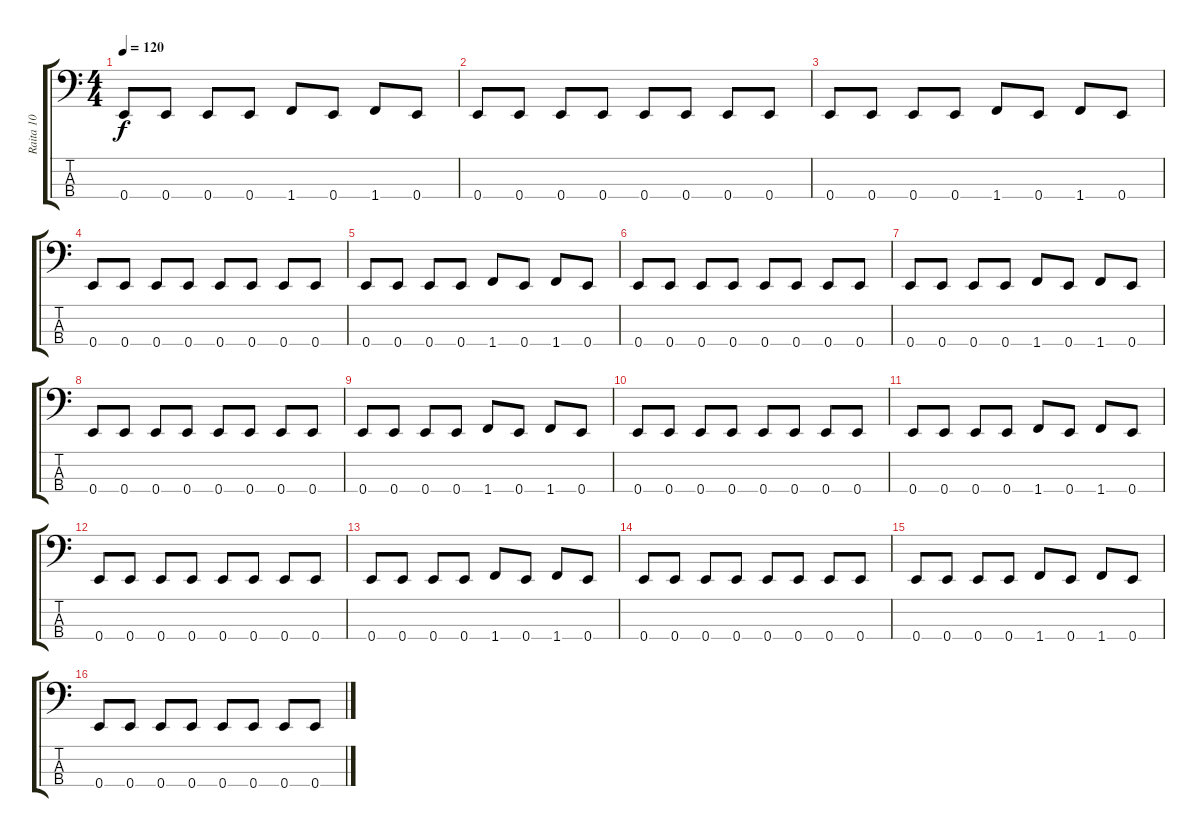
\track ("Raita 10" "Raita 10") {instrument electricbassfinger}
\staff {score tabs}
\tuning (G2 D2 A1 E1) {hide}
\ts (4 4)
\tempo 120
\clef f4
\ks c
0.4.8{dy f} 0.4.8 0.4.8 0.4.8 1.4.8 0.4.8 1.4.8 0.4.8 |
0.4.8 0.4.8 0.4.8 0.4.8 0.4.8 0.4.8 0.4.8 0.4.8 |
0.4.8 0.4.8 0.4.8 0.4.8 1.4.8 0.4.8 1.4.8 0.4.8 |
0.4.8 0.4.8 0.4.8 0.4.8 0.4.8 0.4.8 0.4.8 0.4.8 |
0.4.8 0.4.8 0.4.8 0.4.8 1.4.8 0.4.8 1.4.8 0.4.8 |
0.4.8 0.4.8 0.4.8 0.4.8 0.4.8 0.4.8 0.4.8 0.4.8 |
0.4.8 0.4.8 0.4.8 0.4.8 1.4.8 0.4.8 1.4.8 0.4.8 |
0.4.8 0.4.8 0.4.8 0.4.8 0.4.8 0.4.8 0.4.8 0.4.8 |
0.4.8 0.4.8 0.4.8 0.4.8 1.4.8 0.4.8 1.4.8 0.4.8 |
0.4.8 0.4.8 0.4.8 0.4.8 0.4.8 0.4.8 0.4.8 0.4.8 |
0.4.8 0.4.8 0.4.8 0.4.8 1.4.8 0.4.8 1.4.8 0.4.8 |
0.4.8 0.4.8 0.4.8 0.4.8 0.4.8 0.4.8 0.4.8 0.4.8 |
0.4.8 0.4.8 0.4.8 0.4.8 1.4.8 0.4.8 1.4.8 0.4.8 |
0.4.8 0.4.8 0.4.8 0.4.8 0.4.8 0.4.8 0.4.8 0.4.8 |
0.4.8 0.4.8 0.4.8 0.4.8 1.4.8 0.4.8 1.4.8 0.4.8 |
0.4.8 0.4.8 0.4.8 0.4.8 0.4.8 0.4.8 0.4.8 0.4.8
